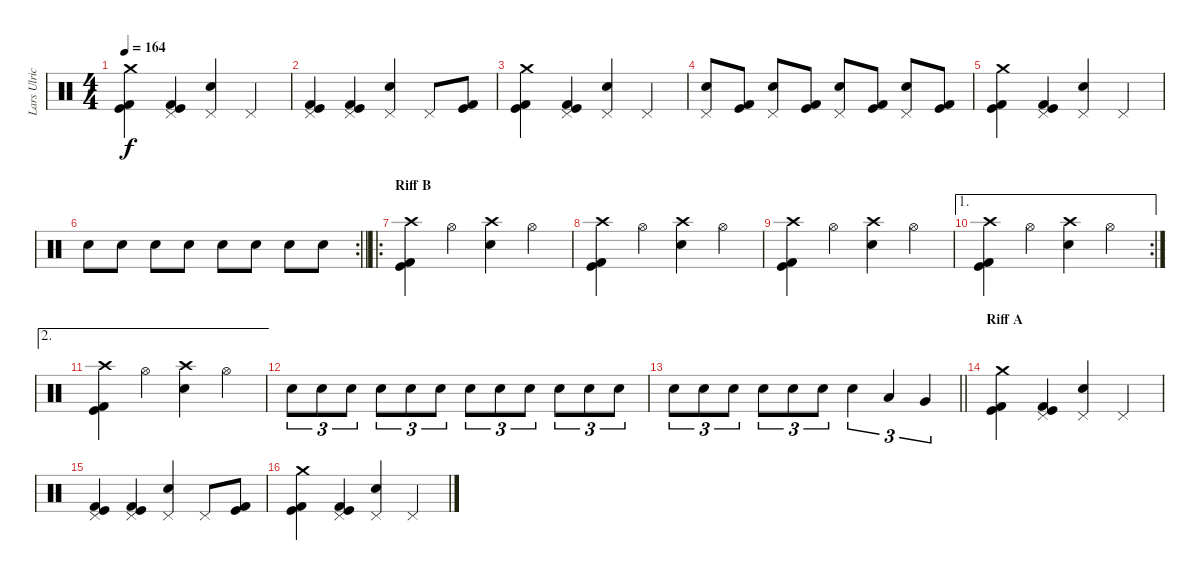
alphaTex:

\track ("Lars Ulrich" "Lars Ulric") {instrument percussion}
\staff {score}
\articulation defaults
\ts (4 4)
\tempo 164
\clef neutral
\ks c
("Crash medium (hit)" "Kick (hit)" "Kick (hit) 2").4{dy f} ("Pedal Hi-Hat (hit)" "Kick (hit)" "Kick (hit) 2").4 ("Pedal Hi-Hat (hit)" "Electric Snare (hit)").4 "Pedal Hi-Hat (hit)".4 |
("Pedal Hi-Hat (hit)" "Kick (hit)" "Kick (hit) 2").4 ("Pedal Hi-Hat (hit)" "Kick (hit)" "Kick (hit) 2").4 ("Pedal Hi-Hat (hit)" "Electric Snare (hit)").4 "Pedal Hi-Hat (hit)".8 ("Kick (hit)" "Kick (hit) 2").8 |
("Crash medium (hit)" "Kick (hit)" "Kick (hit) 2").4 ("Pedal Hi-Hat (hit)" "Kick (hit)" "Kick (hit) 2").4 ("Pedal Hi-Hat (hit)" "Electric Snare (hit)").4 "Pedal Hi-Hat (hit)".4 |
("Pedal Hi-Hat (hit)" "Electric Snare (hit)").8 ("Kick (hit)" "Kick (hit) 2").8 ("Pedal Hi-Hat (hit)" "Electric Snare (hit)").8 ("Kick (hit)" "Kick (hit) 2").8 ("Pedal Hi-Hat (hit)" "Electric Snare (hit)").8 ("Kick (hit)" "Kick (hit) 2").8 ("Pedal Hi-Hat (hit)" "Electric Snare (hit)").8 ("Kick (hit)" "Kick (hit) 2").8 |
("Crash medium (hit)" "Kick (hit)" "Kick (hit) 2").4 ("Pedal Hi-Hat (hit)" "Kick (hit)" "Kick (hit) 2").4 ("Pedal Hi-Hat (hit)" "Electric Snare (hit)").4 "Pedal Hi-Hat (hit)".4 |
\rc 2
\barLineRight lightlight "Electric Snare (hit)".8 "Electric Snare (hit)".8 "Electric Snare (hit)".8 "Electric Snare (hit)".8 "Electric Snare (hit)".8 "Electric Snare (hit)".8 "Electric Snare (hit)".8 "Electric Snare (hit)".8
|
\ro
\section ("" "Riff B")
("Crash high (hit)" "Kick (hit)" "Kick (hit) 2").4 "Hi-Hat (open)".4 ("Crash high (hit)" "Electric Snare (hit)").4 "Hi-Hat (open)".4 |
("Crash high (hit)" "Kick (hit)" "Kick (hit) 2").4 "Hi-Hat (open)".4 ("Crash high (hit)" "Electric Snare (hit)").4 "Hi-Hat (open)".4 |
("Crash high (hit)" "Kick (hit)" "Kick (hit) 2").4 "Hi-Hat (open)".4 ("Crash high (hit)" "Electric Snare (hit)").4 "Hi-Hat (open)".4 |
\ae 1
\rc 2
("Crash high (hit)" "Kick (hit)" "Kick (hit) 2").4 "Hi-Hat (open)".4 ("Crash high (hit)" "Electric Snare (hit)").4 "Hi-Hat (open)".4 |
\ae 2
("Crash high (hit)" "Kick (hit)" "Kick (hit) 2").4 "Hi-Hat (open)".4 ("Crash high (hit)" "Electric Snare (hit)").4 "Hi-Hat (open)".4 |
"Electric Snare (hit)".8{tu (3 2)} "Electric Snare (hit)".8{tu (3 2)} "Electric Snare (hit)".8{tu (3 2)} "Electric Snare (hit)".8{tu (3 2)} "Electric Snare (hit)".8{tu (3 2)} "Electric Snare (hit)".8{tu (3 2)} "Electric Snare (hit)".8{tu (3 2)} "Electric Snare (hit)".8{tu (3 2)} "Electric Snare (hit)".8{tu (3 2)} "Electric Snare (hit)".8{tu (3 2)} "Electric Snare (hit)".8{tu (3 2)} "Electric Snare (hit)".8{tu (3 2)} |
\barLineRight lightlight "Electric Snare (hit)".8{tu (3 2)} "Electric Snare (hit)".8{tu (3 2)} "Electric Snare (hit)".8{tu (3 2)} "Electric Snare (hit)".8{tu (3 2)} "Electric Snare (hit)".8{tu (3 2)} "Electric Snare (hit)".8{tu (3 2)} "Electric Snare (hit)".4{tu (3 2)} "Low Tom (hit)".4{tu (3 2)} "Very Low Tom (hit)".4{tu (3 2)}
|
\section ("" "Riff A")
("Crash medium (hit)" "Kick (hit)" "Kick (hit) 2").4 ("Pedal Hi-Hat (hit)" "Kick (hit)" "Kick (hit) 2").4 ("Pedal Hi-Hat (hit)" "Electric Snare (hit)").4 "Pedal Hi-Hat (hit)".4 |
("Pedal Hi-Hat (hit)" "Kick (hit)" "Kick (hit) 2").4 ("Pedal Hi-Hat (hit)" "Kick (hit)" "Kick (hit) 2").4 ("Pedal Hi-Hat (hit)" "Electric Snare (hit)").4 "Pedal Hi-Hat (hit)".8 ("Kick (hit)" "Kick (hit) 2").8 |
("Crash medium (hit)" "Kick (hit)" "Kick (hit) 2").4 ("Pedal Hi-Hat (hit)" "Kick (hit)" "Kick (hit) 2").4 ("Pedal Hi-Hat (hit)" "Electric Snare (hit)").4 "Pedal Hi-Hat (hit)".4
